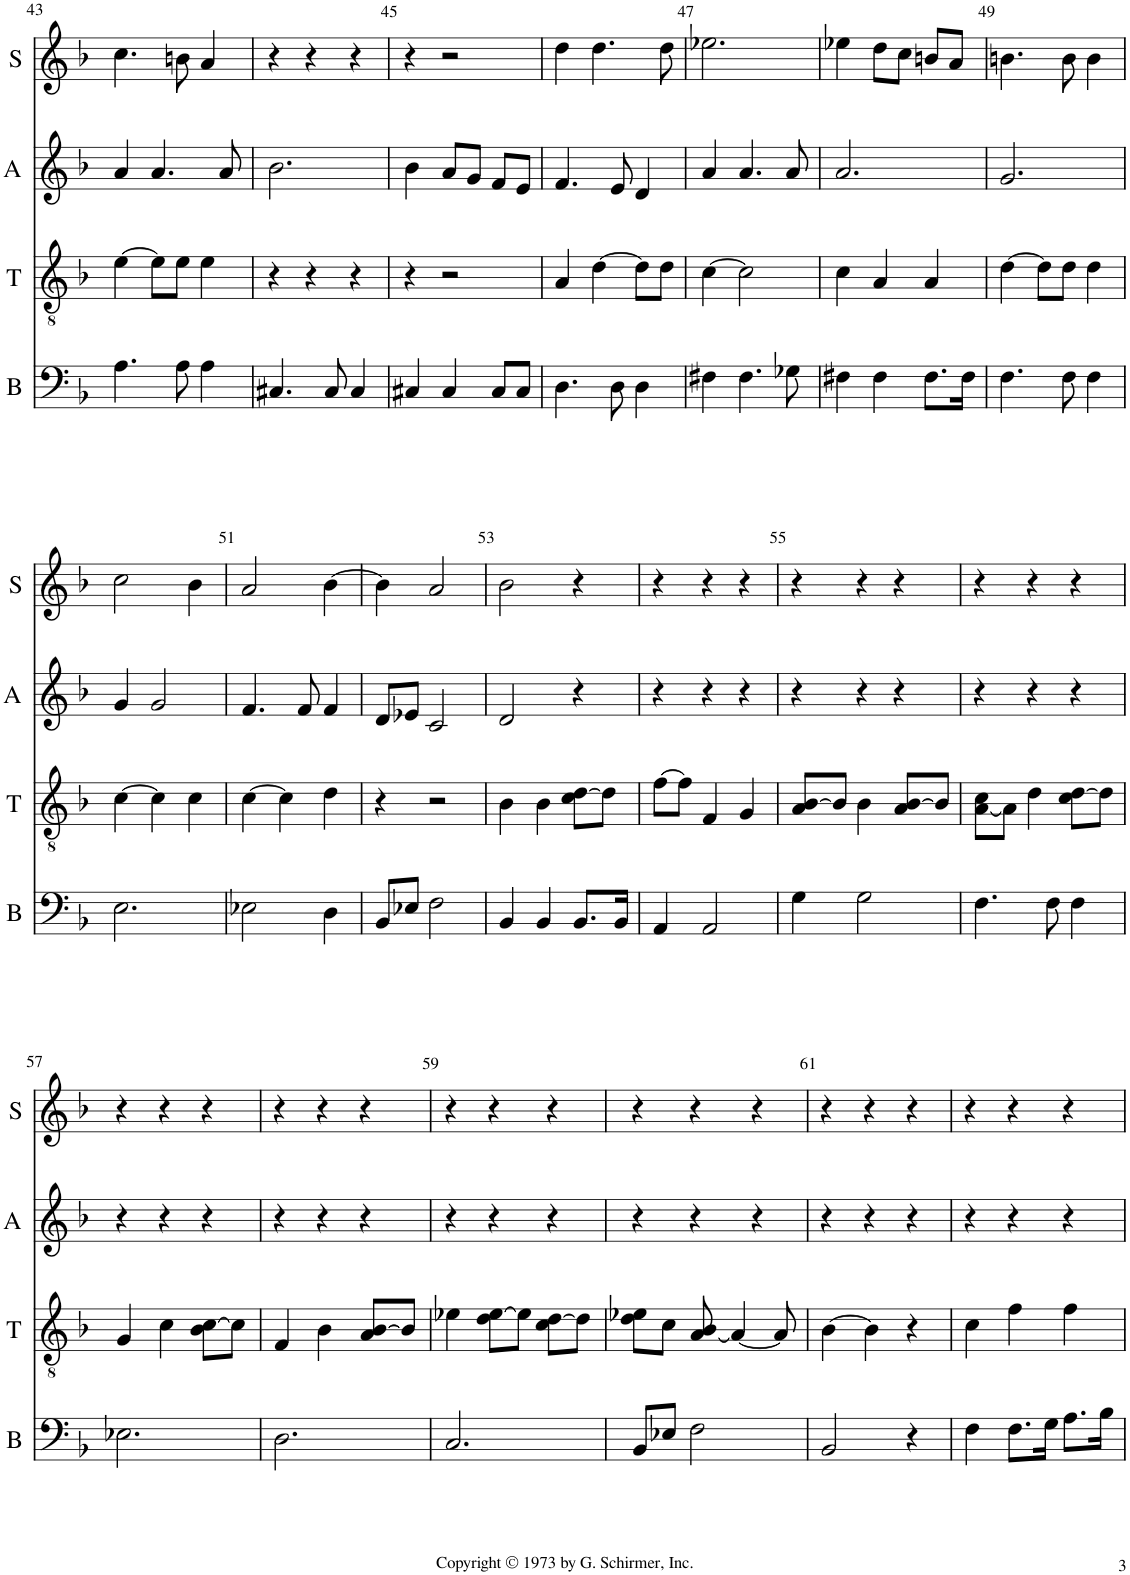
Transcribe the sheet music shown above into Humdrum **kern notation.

**kern	**kern	**kern	**kern
*part4	*part3	*part2	*part1
*staff4	*staff3	*staff2	*staff1
*I"Bass	*I"Tenor	*I"Alto	*I"Soprano
*I'B	*I'T	*I'A	*I'S
!!LO:PB:g=z
*clefF4	*clefGv2	*clefG2	*clefG2
*k[b-]	*k[b-]	*k[b-]	*k[b-]
*M3/4	*M3/4	*M3/4	*M3/4
=43	=43	=43	=43
4.A\	[4e\	4a/	4.cc\
.	8e\L]	4.a/	.
8A\	8e\J	.	8bn\
4A\	4e\	.	4a/
.	.	8a/	.
=44	=44	=44	=44
4.C#X/	4r	2.b-\	4r
.	4r	.	4r
8C#/	.	.	.
4C#/	4r	.	4r
=45	=45	=45	=45
4C#X/	4r	4b-\	4r
4C#/	2r	8a/L	2r
.	.	8g/J	.
8C#/L	.	8f/L	.
8C#/J	.	8e/J	.
=46	=46	=46	=46
4.D\	4A/	4.f/	4dd\
.	[4d\	.	4.dd\
8D\	.	8e/	.
4D\	8d\L]	4d/	.
.	8d\J	.	8dd\
=47	=47	=47	=47
4F#X\	[4c\	4a/	2.ee-X\
4.F#\	2c\]	4.a/	.
8G-X\	.	8a/	.
=48	=48	=48	=48
4F#X\	4c\	2.a/	4ee-X\
4F#\	4A/	.	8dd\L
.	.	.	8cc\J
8.F#\L	4A/	.	8bn/L
.	.	.	8a/J
16F#\Jk	.	.	.
=49	=49	=49	=49
4.F\	[4d\	2.g/	4.bn\
.	8d\L]	.	.
8F\	8d\J	.	8b\
4F\	4d\	.	4b\
!!LO:LB:g=z
=50	=50	=50	=50
2.E\	[4c\	4g/	2cc\
.	4c\]	2g/	.
.	4c\	.	4b-\
=51	=51	=51	=51
2E-X\	[4c\	4.f/	2a/
.	4c\]	.	.
.	.	8f/	.
4D\	4d\	4f/	[4b-\
=52	=52	=52	=52
8BB-/L	4r	8d/L	4b-\]
8E-X/J	.	8e-X/J	.
2F\	2r	2c/	2a/
=53	=53	=53	=53
4BB-/	4B-\	2d/	2b-\
4BB-/	4B-\	.	.
8.BB-/L	8c\ [8d\L	4r	4r
.	8d\J]	.	.
16BB-/Jk	.	.	.
=54	=54	=54	=54
4AA/	[8f\L	4r	4r
.	8f\J]	.	.
2AA/	4F/	4r	4r
.	4G/	4r	4r
=55	=55	=55	=55
4G\	8A/ [8B-/L	4r	4r
.	8B-/J]	.	.
2G\	4B-\	4r	4r
.	8A/ [8B-/L	4r	4r
.	8B-/J]	.	.
=56	=56	=56	=56
4.F\	[8A\ 8c\L	4r	4r
.	8A\J]	.	.
.	4d\	4r	4r
8F\	.	.	.
4F\	8c\ [8d\L	4r	4r
.	8d\J]	.	.
!!LO:LB:g=z
=57	=57	=57	=57
2.E-X\	4G/	4r	4r
.	4c\	4r	4r
.	8B-\ [8c\L	4r	4r
.	8c\J]	.	.
=58	=58	=58	=58
2.D\	4F/	4r	4r
.	4B-\	4r	4r
.	8A/ [8B-/L	4r	4r
.	8B-/J]	.	.
=59	=59	=59	=59
2.C/	4e-X\	4r	4r
.	8d\ [8e-\L	4r	4r
.	8e-\J]	.	.
.	8c\ [8d\L	4r	4r
.	8d\J]	.	.
=60	=60	=60	=60
8BB-/L	8d\ 8e-X\L	4r	4r
8E-X/J	8c\J	.	.
2F\	[8A/ 8B-/	4r	4r
.	4A/_	.	.
.	.	4r	4r
.	8A/]	.	.
=61	=61	=61	=61
2BB-/	[4B-\	4r	4r
.	4B-\]	4r	4r
4r	4r	4r	4r
=62	=62	=62	=62
4F\	4c\	4r	4r
8.F\L	4f\	4r	4r
16G\Jk	.	.	.
8.A\L	4f\	4r	4r
16B-\Jk	.	.	.
=	=	=	=
*-	*-	*-	*-
